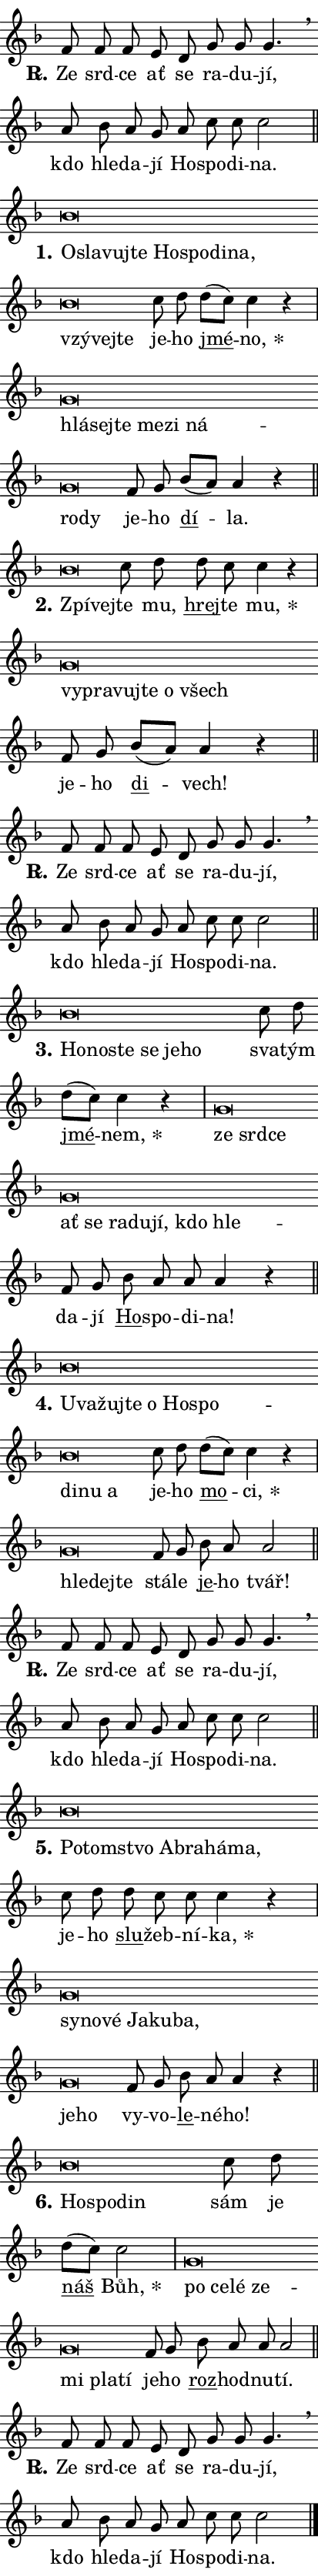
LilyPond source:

\version "2.22.1"
\header { tagline = "" }
\paper {
  indent = 0\cm
  top-margin = 0\cm
  right-margin = 0\cm
  bottom-margin = 0\cm
  left-margin = 0\cm
  paper-width = 7\cm
  page-breaking = #ly:one-page-breaking
  system-system-spacing.basic-distance = #11
  score-system-spacing.basic-distance = #11.3
  ragged-last = ##f
}


%% Author: Thomas Morley
%% https://lists.gnu.org/archive/html/lilypond-user/2020-05/msg00002.html
#(define (line-position grob)
"Returns position of @var[grob} in current system:
   @code{'start}, if at first time-step
   @code{'end}, if at last time-step
   @code{'middle} otherwise
"
  (let* ((col (ly:item-get-column grob))
         (ln (ly:grob-object col 'left-neighbor))
         (rn (ly:grob-object col 'right-neighbor))
         (col-to-check-left (if (ly:grob? ln) ln col))
         (col-to-check-right (if (ly:grob? rn) rn col))
         (break-dir-left
           (and
             (ly:grob-property col-to-check-left 'non-musical #f)
             (ly:item-break-dir col-to-check-left)))
         (break-dir-right
           (and
             (ly:grob-property col-to-check-right 'non-musical #f)
             (ly:item-break-dir col-to-check-right))))
        (cond ((eqv? 1 break-dir-left) 'start)
              ((eqv? -1 break-dir-right) 'end)
              (else 'middle))))

#(define (tranparent-at-line-position vctor)
  (lambda (grob)
  "Relying on @code{line-position} select the relevant enry from @var{vctor}.
Used to determine transparency,"
    (case (line-position grob)
      ((end) (not (vector-ref vctor 0)))
      ((middle) (not (vector-ref vctor 1)))
      ((start) (not (vector-ref vctor 2))))))

noteHeadBreakVisibility =
#(define-music-function (break-visibility)(vector?)
"Makes @code{NoteHead}s transparent relying on @var{break-visibility}"
#{
  \override NoteHead.transparent =
    #(tranparent-at-line-position break-visibility)
#})

#(define delete-ledgers-for-transparent-note-heads
  (lambda (grob)
    "Reads whether a @code{NoteHead} is transparent.
If so this @code{NoteHead} is removed from @code{'note-heads} from
@var{grob}, which is supposed to be @code{LedgerLineSpanner}.
As a result ledgers are not printed for this @code{NoteHead}"
    (let* ((nhds-array (ly:grob-object grob 'note-heads))
           (nhds-list
             (if (ly:grob-array? nhds-array)
                 (ly:grob-array->list nhds-array)
                 '()))
           ;; Relies on the transparent-property being done before
           ;; Staff.LedgerLineSpanner.after-line-breaking is executed.
           ;; This is fragile ...
           (to-keep
             (remove
               (lambda (nhd)
                 (ly:grob-property nhd 'transparent #f))
               nhds-list)))
      ;; TODO find a better method to iterate over grob-arrays, similiar
      ;; to filter/remove etc for lists
      ;; For now rebuilt from scratch
      (set! (ly:grob-object grob 'note-heads)  '())
      (for-each
        (lambda (nhd)
          (ly:pointer-group-interface::add-grob grob 'note-heads nhd))
        to-keep))))

hideNotes = {
  \noteHeadBreakVisibility #begin-of-line-visible
}
unHideNotes = {
  \noteHeadBreakVisibility #all-visible
}

% work-around for resetting accidentals
% https://lilypond.org/doc/v2.23/Documentation/notation/displaying-rhythms#unmetered-music
cadenzaMeasure = {
  \cadenzaOff
  \partial 1024 s1024
  \cadenzaOn
}

#(define-markup-command (accent layout props text) (markup?)
  "Underline accented syllable"
  (interpret-markup layout props
    #{\markup \override #'(offset . 4.3) \underline { #text }#}))

responsum = \markup \concat {
  "R" \hspace #-1.05 \path #0.1 #'((moveto 0 0.07) (lineto 0.9 0.8)) \hspace #0.05 "."
}

\layout {
    \context {
        \Staff
        \remove "Time_signature_engraver"
        \override LedgerLineSpanner.after-line-breaking = #delete-ledgers-for-transparent-note-heads
    }
    \context {
        \Voice {
            \override NoteHead.output-attributes = #'((class . "notehead"))
            \override Hairpin.height = #0.55
        }
    }
    \context {
        \Lyrics {
            \override StanzaNumber.output-attributes = #'((class . "stanzanumber"))
            \override LyricSpace.minimum-distance = #0.9
            \override LyricText.font-name = #"TeX Gyre Schola"
            \override LyricText.font-size = 1
            \override StanzaNumber.font-name = #"TeX Gyre Schola Bold"
            \override StanzaNumber.font-size = 1
        }
    }
}

% magnetic-lyrics.ily
%
%   written by
%     Jean Abou Samra <jean@abou-samra.fr>
%     Werner Lemberg <wl@gnu.org>
%
%   adapted by
%     Jiri Hon <jiri.hon@gmail.com>
%
% Version 2022-Apr-15

% https://www.mail-archive.com/lilypond-user@gnu.org/msg149350.html

#(define (Left_hyphen_pointer_engraver context)
   "Collect syllable-hyphen-syllable occurrences in lyrics and store
them in properties.  This engraver only looks to the left.  For
example, if the lyrics input is @code{foo -- bar}, it does the
following.

@itemize @bullet
@item
Set the @code{text} property of the @code{LyricHyphen} grob between
@q{foo} and @q{bar} to @code{foo}.

@item
Set the @code{left-hyphen} property of the @code{LyricText} grob with
text @q{foo} to the @code{LyricHyphen} grob between @q{foo} and
@q{bar}.
@end itemize

Use this auxiliary engraver in combination with the
@code{lyric-@/text::@/apply-@/magnetic-@/offset!} hook."
   (let ((hyphen #f)
         (text #f))
     (make-engraver
      (acknowledgers
       ((lyric-syllable-interface engraver grob source-engraver)
        (set! text grob)))
      (end-acknowledgers
       ((lyric-hyphen-interface engraver grob source-engraver)
        ;(when (not (grob::has-interface grob 'lyric-space-interface))
          (set! hyphen grob)));)
      ((stop-translation-timestep engraver)
       (when (and text hyphen)
         (ly:grob-set-object! text 'left-hyphen hyphen))
       (set! text #f)
       (set! hyphen #f)))))

#(define (lyric-text::apply-magnetic-offset! grob)
   "If the space between two syllables is less than the value in
property @code{LyricText@/.details@/.squash-threshold}, move the right
syllable to the left so that it gets concatenated with the left
syllable.

Use this function as a hook for
@code{LyricText@/.after-@/line-@/breaking} if the
@code{Left_@/hyphen_@/pointer_@/engraver} is active."
   (let ((hyphen (ly:grob-object grob 'left-hyphen #f)))
     (when hyphen
       (let ((left-text (ly:spanner-bound hyphen LEFT)))
         (when (grob::has-interface left-text 'lyric-syllable-interface)
           (let* ((common (ly:grob-common-refpoint grob left-text X))
                  (this-x-ext (ly:grob-extent grob common X))
                  (left-x-ext
                   (begin
                     ;; Trigger magnetism for left-text.
                     (ly:grob-property left-text 'after-line-breaking)
                     (ly:grob-extent left-text common X)))
                  ;; `delta` is the gap width between two syllables.
                  (delta (- (interval-start this-x-ext)
                            (interval-end left-x-ext)))
                  (details (ly:grob-property grob 'details))
                  (threshold (assoc-get 'squash-threshold details 0.2)))
             (when (< delta threshold)
               (let* (;; We have to manipulate the input text so that
                      ;; ligatures crossing syllable boundaries are not
                      ;; disabled.  For languages based on the Latin
                      ;; script this is essentially a beautification.
                      ;; However, for non-Western scripts it can be a
                      ;; necessity.
                      (lt (ly:grob-property left-text 'text))
                      (rt (ly:grob-property grob 'text))
                      (is-space (grob::has-interface hyphen 'lyric-space-interface))
                      (space (if is-space " " ""))
                      (space-markup (grob-interpret-markup grob " "))
                      (space-size (interval-length (ly:stencil-extent space-markup X)))
                      (extra-delta (if is-space space-size 0))
                      ;; Append new syllable.
                      (ltrt-space (if (and (string? lt) (string? rt))
                                (string-append lt space rt)
                                (make-concat-markup (list lt space rt))))
                      ;; Right-align `ltrt` to the right side.
                      (ltrt-space-markup (grob-interpret-markup
                               grob
                               (make-translate-markup
                                (cons (interval-length this-x-ext) 0)
                                (make-right-align-markup ltrt-space)))))
                 (begin
                   ;; Don't print `left-text`.
                   (ly:grob-set-property! left-text 'stencil #f)
                   ;; Set text and stencil (which holds all collected
                   ;; syllables so far) and shift it to the left.
                   (ly:grob-set-property! grob 'text ltrt-space)
                   (ly:grob-set-property! grob 'stencil ltrt-space-markup)
                   (ly:grob-translate-axis! grob (- (- delta extra-delta)) X))))))))))


#(define (lyric-hyphen::displace-bounds-first grob)
   ;; Make very sure this callback isn't triggered too early.
   (let ((left (ly:spanner-bound grob LEFT))
         (right (ly:spanner-bound grob RIGHT)))
     (ly:grob-property left 'after-line-breaking)
     (ly:grob-property right 'after-line-breaking)
     (ly:lyric-hyphen::print grob)))

squashThreshold = #0.4

\layout {
  \context {
    \Lyrics
    \consists #Left_hyphen_pointer_engraver
    \override LyricText.after-line-breaking =
      #lyric-text::apply-magnetic-offset!
    \override LyricHyphen.stencil = #lyric-hyphen::displace-bounds-first
    \override LyricText.details.squash-threshold = \squashThreshold
    \override LyricHyphen.minimum-distance = 0
    \override LyricHyphen.minimum-length = \squashThreshold
  }
}

squash = \override LyricText.details.squash-threshold = 9999
unSquash = \override LyricText.details.squash-threshold = \squashThreshold

left = \override LyricText.self-alignment-X = #LEFT
unLeft = \revert LyricText.self-alignment-X

starOffset = #(lambda (grob) 
                (let ((x_offset (ly:self-alignment-interface::aligned-on-x-parent grob)))
                  (if (= x_offset 0) 0 (+ x_offset 1.2))))

star = #(define-music-function (syllable)(string?)
"Append star separator at the end of a syllable"
#{
  \once \override LyricText.X-offset = #starOffset
  \lyricmode { \markup {
    #syllable
    \override #'((font-name . "TeX Gyre Schola Bold")) \hspace #0.2 \lower #0.65 \larger "*"
  } }
#})

starAccent = #(define-music-function (syllable)(string?)
"Append star separator at the end of a syllable and make accent"
#{
  \once \override LyricText.X-offset = #starOffset
  \lyricmode { \markup {
    \accent #syllable
    \override #'((font-name . "TeX Gyre Schola Bold")) \hspace #0.2 \lower #0.65 \larger "*"
  } }
#})

breath = #(define-music-function (syllable)(string?)
"Append breathing indicator at the end of a syllable"
#{
  \lyricmode { \markup { #syllable "+" } }
#})

optionalBreath = #(define-music-function (syllable)(string?)
"Append optional breathing indicator at the end of a syllable"
#{
  \lyricmode { \markup { #syllable "(+)" } }
#})


\score {
    <<
        \new Voice = "melody" { \cadenzaOn \key f \major \relative { f'8 f f e d g g g4. \breathe \bar "" a8 bes a g \bar "" a c c c2 \cadenzaMeasure \bar "||" \break } }
        \new Lyrics \lyricsto "melody" { \lyricmode { \set stanza = \responsum
Ze srd -- ce ať se ra -- du -- jí, kdo hle -- da -- jí Ho -- spo -- di -- na. } }
    >>
    \layout {}
}

\score {
    <<
        \new Voice = "melody" { \cadenzaOn \key f \major \relative { bes'\breve*1/16 \hideNotes \breve*1/16 \bar "" \breve*1/16 \bar "" \breve*1/16 \bar "" \breve*1/16 \bar "" \breve*1/16 \bar "" \breve*1/16 \bar "" \breve*1/16 \bar "" \breve*1/16 \bar "" \breve*1/16 \breve*1/16 \bar "" \unHideNotes c8 d \bar "" d[( c)] c4 r \cadenzaMeasure \bar "|" g\breve*1/16 \hideNotes \breve*1/16 \bar "" \breve*1/16 \bar "" \breve*1/16 \bar "" \breve*1/16 \bar "" \breve*1/16 \bar "" \breve*1/16 \breve*1/16 \bar "" \unHideNotes f8 g \bar "" bes[( a)] a4 r \cadenzaMeasure \bar "||" \break } }
        \new Lyrics \lyricsto "melody" { \lyricmode { \set stanza = "1."
\left O -- \squash sla -- vuj -- te Ho -- spo -- di -- na, vzý -- vej -- te \unLeft \unSquash je -- ho \markup \accent jmé -- \star no, \left hlá -- \squash sej -- te me -- zi ná -- ro -- dy \unLeft \unSquash je -- ho \markup \accent dí -- la. } }
    >>
    \layout {}
}

\score {
    <<
        \new Voice = "melody" { \cadenzaOn \key f \major \relative { bes'\breve*1/16 \hideNotes \breve*1/16 \bar "" \unHideNotes c8 d \bar "" d c c4 r \cadenzaMeasure \bar "|" g\breve*1/16 \hideNotes \breve*1/16 \bar "" \breve*1/16 \bar "" \breve*1/16 \bar "" \breve*1/16 \breve*1/16 \bar "" \unHideNotes f8 g \bar "" bes[( a)] a4 r \cadenzaMeasure \bar "||" \break } }
        \new Lyrics \lyricsto "melody" { \lyricmode { \set stanza = "2."
\left Zpí -- \squash vej -- \unLeft \unSquash te mu, \markup \accent hrej -- te \star mu, \left vy -- \squash pra -- vuj -- te o všech \unLeft \unSquash je -- ho \markup \accent di -- vech! } }
    >>
    \layout {}
}

\score {
    <<
        \new Voice = "melody" { \cadenzaOn \key f \major \relative { f'8 f f e d g g g4. \breathe \bar "" a8 bes a g \bar "" a c c c2 \cadenzaMeasure \bar "||" \break } }
        \new Lyrics \lyricsto "melody" { \lyricmode { \set stanza = \responsum
Ze srd -- ce ať se ra -- du -- jí, kdo hle -- da -- jí Ho -- spo -- di -- na. } }
    >>
    \layout {}
}

\score {
    <<
        \new Voice = "melody" { \cadenzaOn \key f \major \relative { bes'\breve*1/16 \hideNotes \breve*1/16 \bar "" \breve*1/16 \bar "" \breve*1/16 \bar "" \breve*1/16 \breve*1/16 \bar "" \unHideNotes c8 d \bar "" d[( c)] c4 r \cadenzaMeasure \bar "|" g\breve*1/16 \hideNotes \breve*1/16 \bar "" \breve*1/16 \bar "" \breve*1/16 \bar "" \breve*1/16 \bar "" \breve*1/16 \bar "" \breve*1/16 \bar "" \breve*1/16 \bar "" \breve*1/16 \breve*1/16 \bar "" \unHideNotes f8 g \bar "" bes a a a4 r \cadenzaMeasure \bar "||" \break } }
        \new Lyrics \lyricsto "melody" { \lyricmode { \set stanza = "3."
\left Ho -- \squash no -- ste se je -- ho \unLeft \unSquash sva -- tým \markup \accent jmé -- \star nem, \left ze \squash srd -- ce ať se ra -- du -- jí, kdo hle -- \unLeft \unSquash da -- jí \markup \accent Ho -- spo -- di -- na! } }
    >>
    \layout {}
}

\score {
    <<
        \new Voice = "melody" { \cadenzaOn \key f \major \relative { bes'\breve*1/16 \hideNotes \breve*1/16 \bar "" \breve*1/16 \bar "" \breve*1/16 \bar "" \breve*1/16 \bar "" \breve*1/16 \bar "" \breve*1/16 \bar "" \breve*1/16 \bar "" \breve*1/16 \breve*1/16 \bar "" \unHideNotes c8 d \bar "" d[( c)] c4 r \cadenzaMeasure \bar "|" g\breve*1/16 \hideNotes \breve*1/16 \breve*1/16 \bar "" \unHideNotes f8 g \bar "" bes a a2 \cadenzaMeasure \bar "||" \break } }
        \new Lyrics \lyricsto "melody" { \lyricmode { \set stanza = "4."
\left U -- \squash va -- žuj -- te o Ho -- spo -- di -- nu a \unLeft \unSquash je -- ho \markup \accent mo -- \star ci, \left hle -- \squash dej -- te \unLeft \unSquash stá -- le \markup \accent je -- ho tvář! } }
    >>
    \layout {}
}

\score {
    <<
        \new Voice = "melody" { \cadenzaOn \key f \major \relative { f'8 f f e d g g g4. \breathe \bar "" a8 bes a g \bar "" a c c c2 \cadenzaMeasure \bar "||" \break } }
        \new Lyrics \lyricsto "melody" { \lyricmode { \set stanza = \responsum
Ze srd -- ce ať se ra -- du -- jí, kdo hle -- da -- jí Ho -- spo -- di -- na. } }
    >>
    \layout {}
}

\score {
    <<
        \new Voice = "melody" { \cadenzaOn \key f \major \relative { bes'\breve*1/16 \hideNotes \breve*1/16 \bar "" \breve*1/16 \bar "" \breve*1/16 \bar "" \breve*1/16 \bar "" \breve*1/16 \breve*1/16 \bar "" \unHideNotes c8 d \bar "" d c c c4 r \cadenzaMeasure \bar "|" g\breve*1/16 \hideNotes \breve*1/16 \bar "" \breve*1/16 \bar "" \breve*1/16 \bar "" \breve*1/16 \bar "" \breve*1/16 \bar "" \breve*1/16 \breve*1/16 \bar "" \unHideNotes f8 g \bar "" bes a a4 r \cadenzaMeasure \bar "||" \break } }
        \new Lyrics \lyricsto "melody" { \lyricmode { \set stanza = "5."
\left Po -- \squash tom -- stvo Ab -- ra -- há -- ma, \unLeft \unSquash je -- ho \markup \accent slu -- žeb -- ní -- \star ka, \left sy -- \squash no -- vé Ja -- ku -- ba, je -- ho \unLeft \unSquash vy -- vo -- \markup \accent le -- né -- ho! } }
    >>
    \layout {}
}

\score {
    <<
        \new Voice = "melody" { \cadenzaOn \key f \major \relative { bes'\breve*1/16 \hideNotes \breve*1/16 \breve*1/16 \bar "" \unHideNotes c8 d \bar "" d[( c)] c2 \cadenzaMeasure \bar "|" g\breve*1/16 \hideNotes \breve*1/16 \bar "" \breve*1/16 \bar "" \breve*1/16 \bar "" \breve*1/16 \bar "" \breve*1/16 \breve*1/16 \bar "" \unHideNotes f8 g \bar "" bes a a a2 \cadenzaMeasure \bar "||" \break } }
        \new Lyrics \lyricsto "melody" { \lyricmode { \set stanza = "6."
\left Ho -- \squash spo -- din \unLeft \unSquash sám je \markup \accent náš \star Bůh, \left po \squash ce -- lé ze -- mi pla -- tí \unLeft \unSquash je -- ho \markup \accent roz -- hod -- nu -- tí. } }
    >>
    \layout {}
}

\score {
    <<
        \new Voice = "melody" { \cadenzaOn \key f \major \relative { f'8 f f e d g g g4. \breathe \bar "" a8 bes a g \bar "" a c c c2 \cadenzaMeasure \bar "||" \break } \bar "|." }
        \new Lyrics \lyricsto "melody" { \lyricmode { \set stanza = \responsum
Ze srd -- ce ať se ra -- du -- jí, kdo hle -- da -- jí Ho -- spo -- di -- na. } }
    >>
    \layout {}
}
